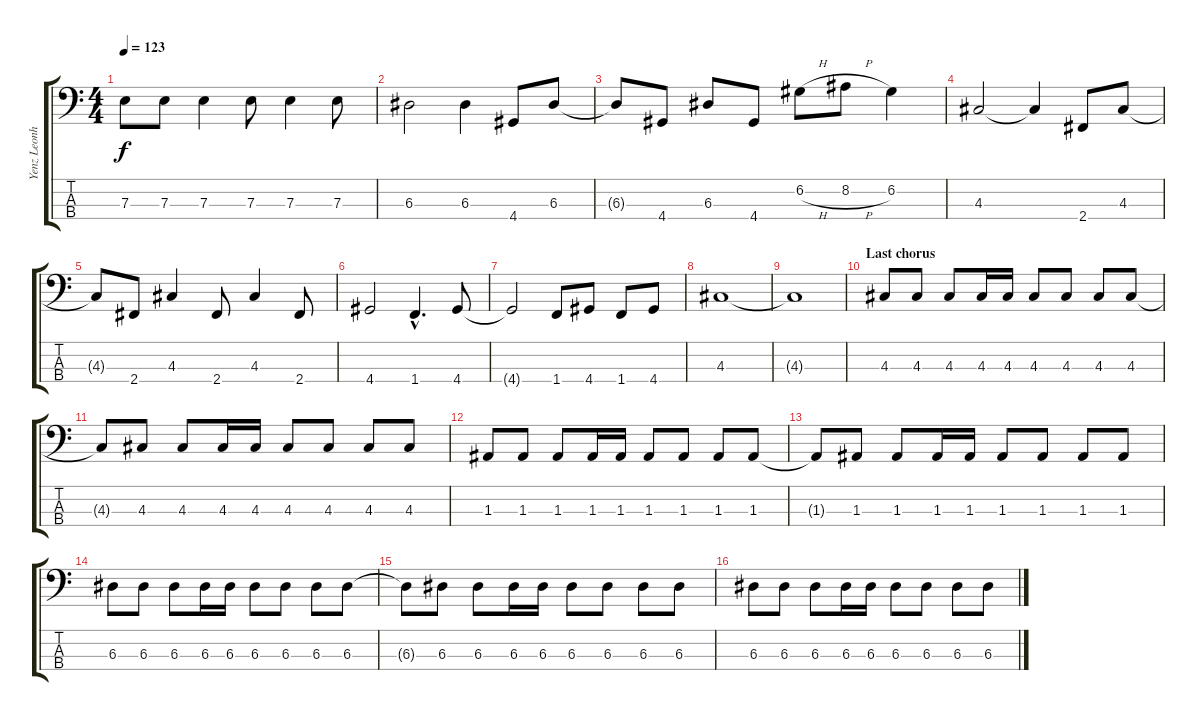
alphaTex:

\track ("Yenz Leonhardt" "Yenz Leonh") {instrument electricbasspick}
\staff {score tabs}
\tuning (G2 D2 A1 E1) {hide}
\ts (4 4)
\tempo 123
\clef f4
\ks c
7.3{t}.8{dy f} 7.3.8 7.3.4 7.3.8 7.3.4 7.3.8 |
6.3.2 6.3.4 4.4.8 6.3.8 |
6.3{t}.8 4.4.8 6.3.8 4.4.8 6.2{h}.8 8.2{h}.8 6.2.4 |
4.3.2 4.3{t}.4 2.4.8 4.3.8 |
4.3{t}.8 2.4.8 4.3.4 2.4.8 4.3.4 2.4.8 |
4.4.2 1.4{hac}.4{d} 4.4.8 |
4.4{t}.2 1.4.8 4.4.8 1.4.8 4.4.8 |
4.3.1 |
4.3{t}.1 |
\section ("" "Last chorus")
4.3.8 4.3.8 4.3.8 4.3.16 4.3.16 4.3.8 4.3.8 4.3.8 4.3.8 |
4.3{t}.8 4.3.8 4.3.8 4.3.16 4.3.16 4.3.8 4.3.8 4.3.8 4.3.8 |
1.3.8 1.3.8 1.3.8 1.3.16 1.3.16 1.3.8 1.3.8 1.3.8 1.3.8 |
1.3{t}.8 1.3.8 1.3.8 1.3.16 1.3.16 1.3.8 1.3.8 1.3.8 1.3.8 |
6.3.8 6.3.8 6.3.8 6.3.16 6.3.16 6.3.8 6.3.8 6.3.8 6.3.8 |
6.3{t}.8 6.3.8 6.3.8 6.3.16 6.3.16 6.3.8 6.3.8 6.3.8 6.3.8 |
6.3.8 6.3.8 6.3.8 6.3.16 6.3.16 6.3.8 6.3.8 6.3.8 6.3.8
